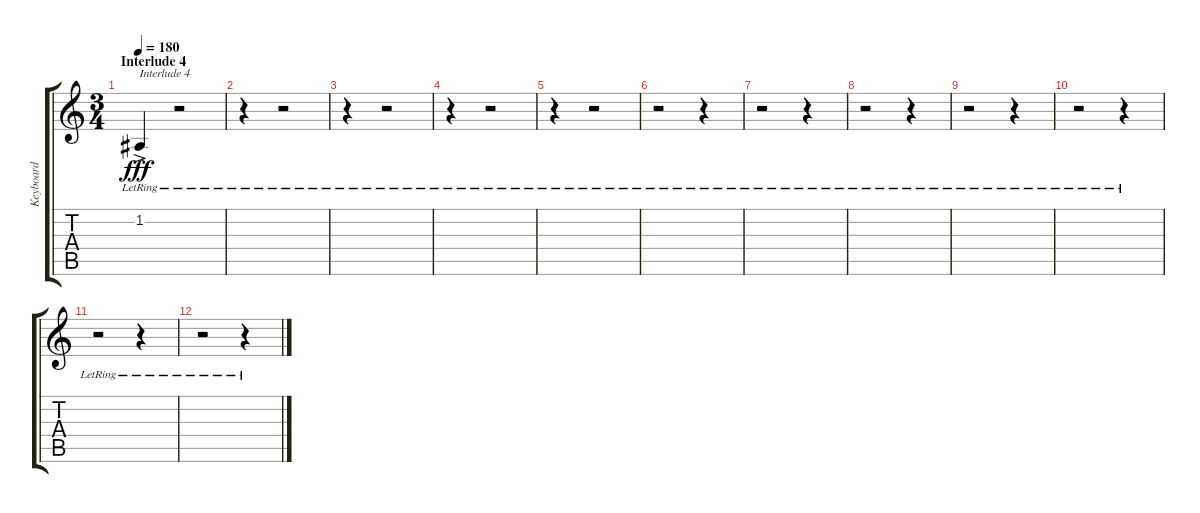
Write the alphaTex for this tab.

\track ("Keyboard" "Keyboard") {instrument tubularbells}
\staff {score tabs}
\tuning (D4 A3 F3 C3 G2 C2) {hide}
\ts (3 4)
\section ("" "Interlude 4")
\tempo 180
\clef g2
\ks c
1.2{ac lr}.4{txt "Interlude 4" dy fff} r.2 |
r.4 r.2 |
r.4 r.2 |
r.4 r.2 |
r.4 r.2 |
r.2 r.4 |
r.2 r.4 |
r.2 r.4 |
r.2 r.4 |
r.2 r.4 |
r.2 r.4 |
r.2 r.4{volume 0}
